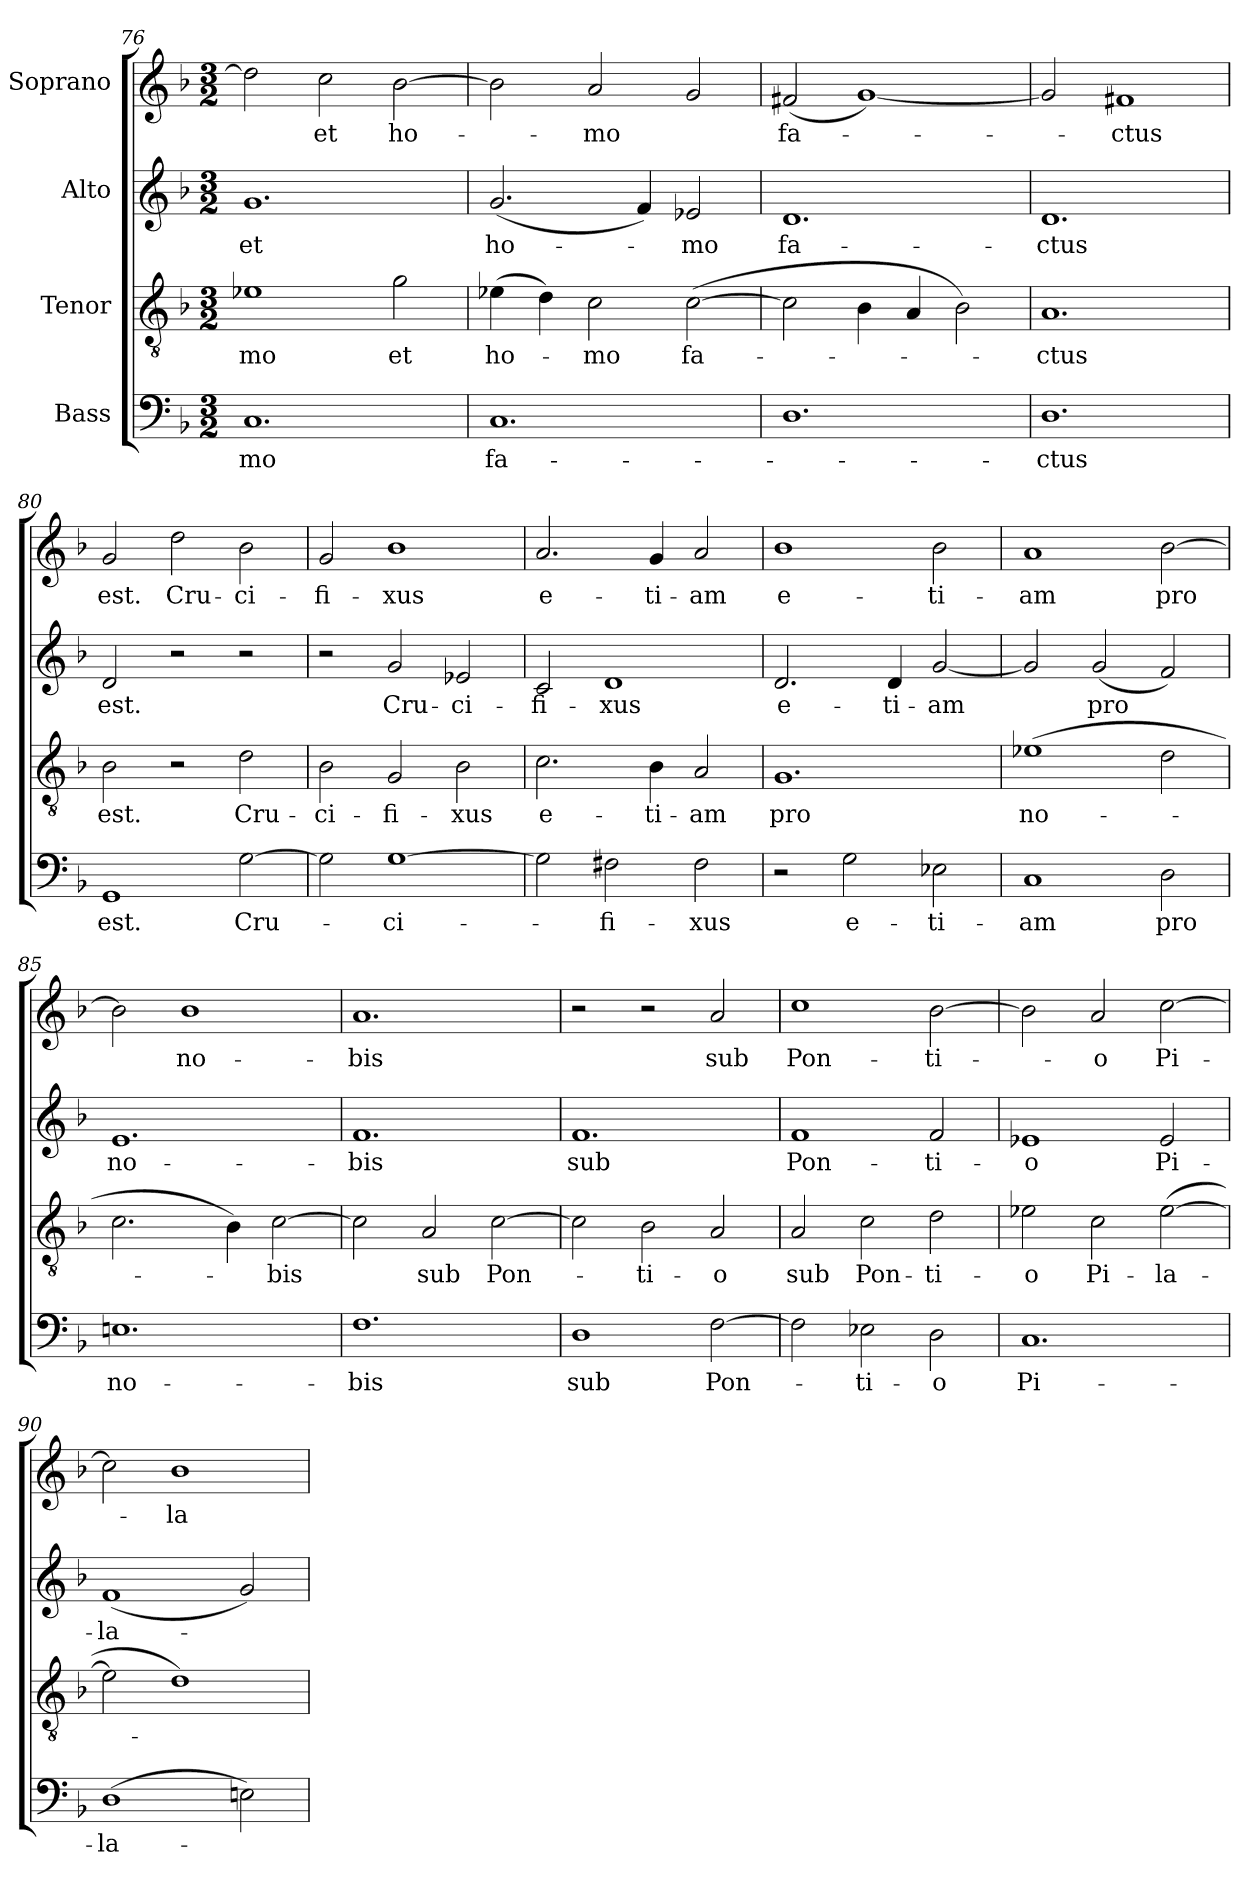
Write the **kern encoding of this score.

**kern	**text	**kern	**text	**kern	**text	**kern	**text
*part4	*part4	*part3	*part3	*part2	*part2	*part1	*part1
*staff4	*staff4	*staff3	*staff3	*staff2	*staff2	*staff1	*staff1
*I"Bass	*	*I"Tenor	*	*I"Alto	*	*I"Soprano	*
*clefF4	*	*clefGv2	*	*clefG2	*	*clefG2	*
*k[b-]	*	*k[b-]	*	*k[b-]	*	*k[b-]	*
*F:	*	*F:	*	*F:	*	*F:	*
*M3/2	*	*M3/2	*	*M3/2	*	*M3/2	*
=76	=76	=76	=76	=76	=76	=76	=76
1.C	-mo	1e-X	-mo	1.g	et	2dd\]	.
.	.	.	.	.	.	2cc\	et
.	.	2g\	et	.	.	[2b-\	ho-
=77	=77	=77	=77	=77	=77	=77	=77
1.C	fa-	(4e-X\	ho-	(2.g/	ho-	2b-\]	.
.	.	4d\)	.	.	.	.	.
.	.	2c\	-mo	.	.	2a/	-mo
.	.	.	.	4f/)	.	.	.
.	.	([2c\	fa-	2e-X/	-mo	2g/	.
=78	=78	=78	=78	=78	=78	=78	=78
1.D	.	2c\]	.	1.d	fa-	(2f#X/	fa-
.	.	4B-\	.	.	.	[1g)	.
.	.	4A/	.	.	.	.	.
.	.	2B-\)	.	.	.	.	.
=79	=79	=79	=79	=79	=79	=79	=79
1.D	-ctus	1.A	-ctus	1.d	-ctus	2g/]	.
.	.	.	.	.	.	1f#X	-ctus
=80	=80	=80	=80	=80	=80	=80	=80
1GG	est.	2B-\	est.	2d/	est.	2g/	est.
.	.	2r	.	2r	.	2dd\	Cru-
[2G\	Cru-	2d\	Cru-	2r	.	2b-\	-ci-
=81	=81	=81	=81	=81	=81	=81	=81
2G\]	.	2B-\	-ci-	2r	.	2g/	-fi-
[1G	-ci-	2G/	-fi-	2g/	Cru-	1b-	-xus
.	.	2B-\	-xus	2e-X/	-ci-	.	.
!!LO:PB:g=z
=82	=82	=82	=82	=82	=82	=82	=82
2G\]	.	2.c\	e-	2c/	-fi-	2.a/	e-
2F#X\	-fi-	.	.	1d	-xus	.	.
.	.	4B-\	-ti-	.	.	4g/	-ti-
2F#\	-xus	2A/	-am	.	.	2a/	-am
=83	=83	=83	=83	=83	=83	=83	=83
2r	.	1.G	pro	2.d/	e-	1b-	e-
2G\	e-	.	.	.	.	.	.
.	.	.	.	4d/	-ti-	.	.
2E-X\	-ti-	.	.	[2g/	-am	2b-\	-ti-
=84	=84	=84	=84	=84	=84	=84	=84
1C	-am	(1e-X	no-	2g/]	.	1a	-am
.	.	.	.	(2g/	pro	.	.
2D\	pro	2d\	.	2f/)	.	[2b-\	pro
=85	=85	=85	=85	=85	=85	=85	=85
1.En	no-	2.c\	.	1.e	no-	2b-\]	.
.	.	.	.	.	.	1b-	no-
.	.	4B-\)	.	.	.	.	.
.	.	[2c\	-bis	.	.	.	.
=86	=86	=86	=86	=86	=86	=86	=86
1.F	-bis	2c\]	.	1.f	-bis	1.a	-bis
.	.	2A/	sub	.	.	.	.
.	.	[2c\	Pon-	.	.	.	.
=87	=87	=87	=87	=87	=87	=87	=87
1D	sub	2c\]	.	1.f	sub	2r	.
.	.	2B-\	-ti-	.	.	2r	.
[2F\	Pon-	2A/	-o	.	.	2a/	sub
=88	=88	=88	=88	=88	=88	=88	=88
2F\]	.	2A/	sub	1f	Pon-	1cc	Pon-
2E-X\	-ti-	2c\	Pon-	.	.	.	.
2D\	-o	2d\	-ti-	2f/	-ti-	[2b-\	-ti-
!!LO:LB:g=z
=89	=89	=89	=89	=89	=89	=89	=89
1.C	Pi-	2e-X\	-o	1e-X	-o	2b-\]	.
.	.	2c\	Pi-	.	.	2a/	-o
.	.	([2e-\	-la-	2e-/	Pi-	[2cc\	Pi-
=90	=90	=90	=90	=90	=90	=90	=90
(1D	-la-	2e-\]	.	(1f	-la-	2cc\]	.
.	.	1d)	.	.	.	1b-	-la-
2En\)	.	.	.	2g/)	.	.	.
=	=	=	=	=	=	=	=
*-	*-	*-	*-	*-	*-	*-	*-
